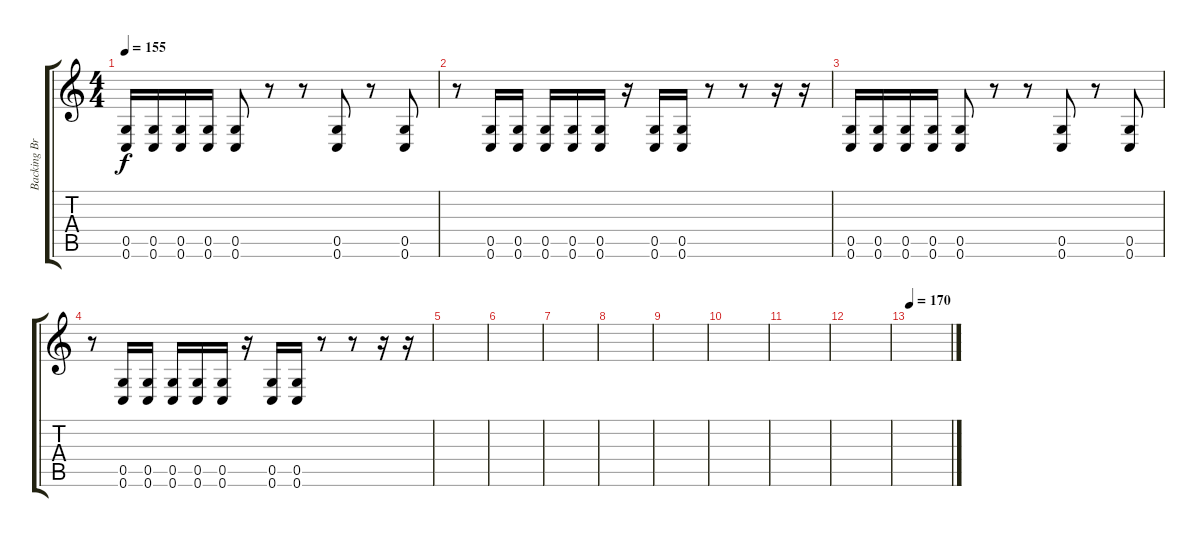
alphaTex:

\track ("Backing Breakdown" "Backing Br") {instrument distortionguitar}
\staff {score tabs}
\tuning (D4 A3 F3 C3 G2 C2) {hide}
\ts (4 4)
\tempo 155
\clef g2
\ks c
(0.5 0.6).16{dy f} (0.5 0.6).16 (0.5 0.6).16 (0.5 0.6).16 (0.5 0.6).8 r.8 r.8 (0.5 0.6).8 r.8 (0.5 0.6).8 |
r.8 (0.5 0.6).16 (0.5 0.6).16 (0.5 0.6).16 (0.5 0.6).16 (0.5 0.6).16 r.16 (0.5 0.6).16 (0.5 0.6).16 r.8 r.8 r.16 r.16 |
(0.5 0.6).16 (0.5 0.6).16 (0.5 0.6).16 (0.5 0.6).16 (0.5 0.6).8 r.8 r.8 (0.5 0.6).8 r.8 (0.5 0.6).8 |
r.8 (0.5 0.6).16 (0.5 0.6).16 (0.5 0.6).16 (0.5 0.6).16 (0.5 0.6).16 r.16 (0.5 0.6).16 (0.5 0.6).16 r.8 r.8 r.16 r.16 |
|
|
|
|
|
|
|
|
\tempo 170
